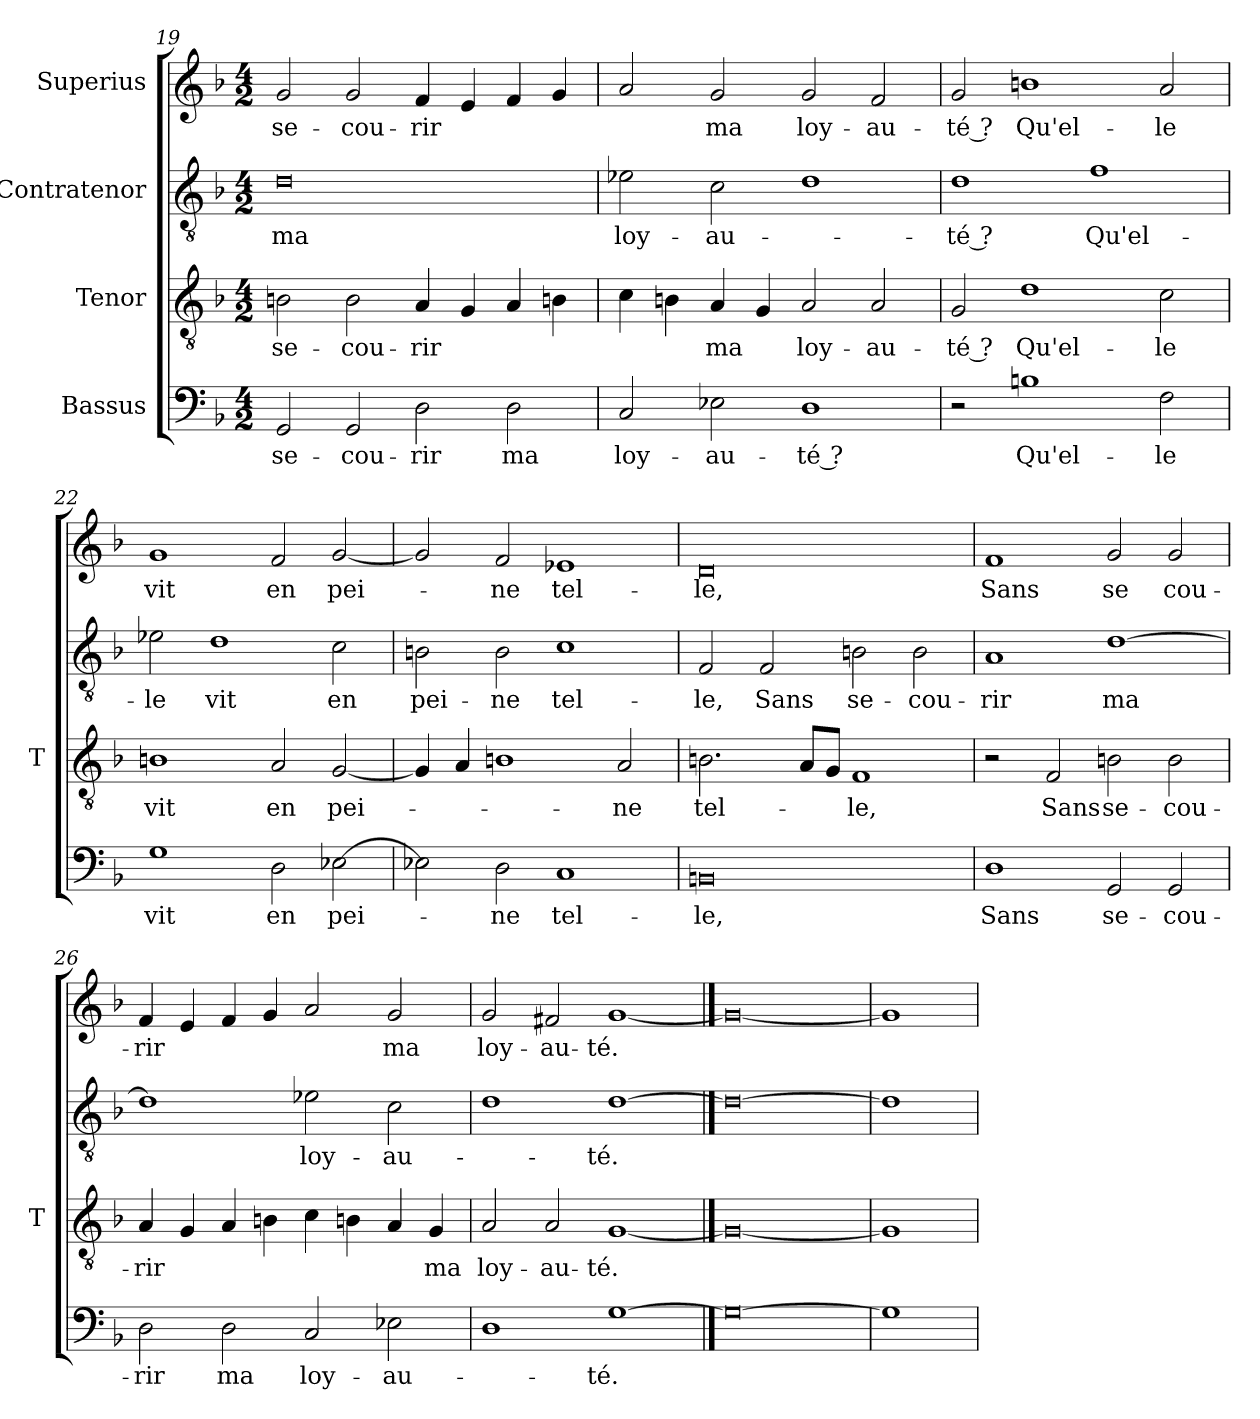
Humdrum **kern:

**kern	**text	**kern	**text	**kern	**text	**kern	**text
*part4	*part4	*part3	*part3	*part2	*part2	*part1	*part1
*staff4	*staff4	*staff3	*staff3	*staff2	*staff2	*staff1	*staff1
*I"Bassus	*	*I"Tenor	*	*I"Contratenor	*	*I"Superius	*
*	*	*I'T	*	*	*	*	*
!!LO:PB:g=z
*clefF4	*	*clefGv2	*	*clefGv2	*	*clefG2	*
*k[b-]	*	*k[b-]	*	*k[b-]	*	*k[b-]	*
*F:	*	*F:	*	*F:	*	*F:	*
*M4/2	*	*M4/2	*	*M4/2	*	*M4/2	*
=19	=19	=19	=19	=19	=19	=19	=19
2GG	se-	2Bn	se-	0d	-ma	2g	se-
2GG	cou-	2B	cou-	.	.	2g	cou-
2D	-rir	4A	-rir	.	.	4f	-rir
.	.	4G	.	.	.	4e	.
2D	-ma	4A	.	.	.	4f	.
.	.	4Bn	.	.	.	4g	.
=20	=20	=20	=20	=20	=20	=20	=20
2C	loy-	4c	.	2e-X	loy-	2a	.
.	.	4Bn	.	.	.	.	.
2E-X	au-	4A	-ma	2c	au-	2g	-ma
.	.	4G	.	.	.	.	.
1D	-té ?	2A	loy-	1d	.	2g	loy-
.	.	2A	au-	.	.	2f	au-
=21	=21	=21	=21	=21	=21	=21	=21
2r	.	2G	-té ?	1d	-té ?	2g	-té ?
1B	Qu'el-	1di	Qu'el-	.	.	1b	Qu'el-
.	.	.	.	1f	Qu'el-	.	.
2F	-le	2c	-le	.	.	2a	-le
=22	=22	=22	=22	=22	=22	=22	=22
1G	-vit	1Bn	-vit	2e-X	-le	1g	-vit
.	.	.	.	1d	-vit	.	.
2D	-en	2A	-en	.	.	2f	-en
[2E-X	pei-	[2G	pei-	2c	-en	[2g	pei-
=23	=23	=23	=23	=23	=23	=23	=23
2E-X]	.	4G]	.	2B	pei-	2g]	.
.	.	4A	.	.	.	.	.
2D	-ne	1Bn	.	2B	-ne	2f	-ne
1C	tel-	.	.	1c	tel-	1e-X	tel-
.	.	2A	-ne	.	.	.	.
!!LO:LB:g=z
=24	=24	=24	=24	=24	=24	=24	=24
0BB	-le,	2.Bn	tel-	2F	-le,	0d	-le,
.	.	.	.	2F	-Sans	.	.
.	.	8AL	.	.	.	.	.
.	.	8GJ	.	.	.	.	.
.	.	1F	-le,	2B	se-	.	.
.	.	.	.	2B	cou-	.	.
=25	=25	=25	=25	=25	=25	=25	=25
1D	-Sans	2r	.	1A	-rir	1f	-Sans
.	.	2F	-Sans	.	.	.	.
2GG	se-	2Bn	se-	[1d	-ma	2g	-se
2GG	cou-	2B	cou-	.	.	2g	cou-
=26	=26	=26	=26	=26	=26	=26	=26
2D	-rir	4A	-rir	1d]	.	4f	-rir
.	.	4G	.	.	.	4e	.
2D	-ma	4A	.	.	.	4f	.
.	.	4Bn	.	.	.	4g	.
2C	loy-	4c	.	2e-X	loy-	2a	.
.	.	4Bn	.	.	.	.	.
2E-X	au-	4A	.	2c	au-	2g	-ma
.	.	4G	-ma	.	.	.	.
=27	=27	=27	=27	=27	=27	=27	=27
1D	.	2A	loy-	1d	.	2g	loy-
.	.	2A	au-	.	.	2f#X	au-
[1G	-té.	[1G	-té.	[1d	-té.	[1g	-té.
==28	==28	==28	==28	==28	==28	==28	==28
0G_	.	0G_	.	0d_	.	0g_	.
=29	=29	=29	=29	=29	=29	=29	=29
1G]	.	1G]	.	1d]	.	1g]	.
=	=	=	=	=	=	=	=
*-	*-	*-	*-	*-	*-	*-	*-
